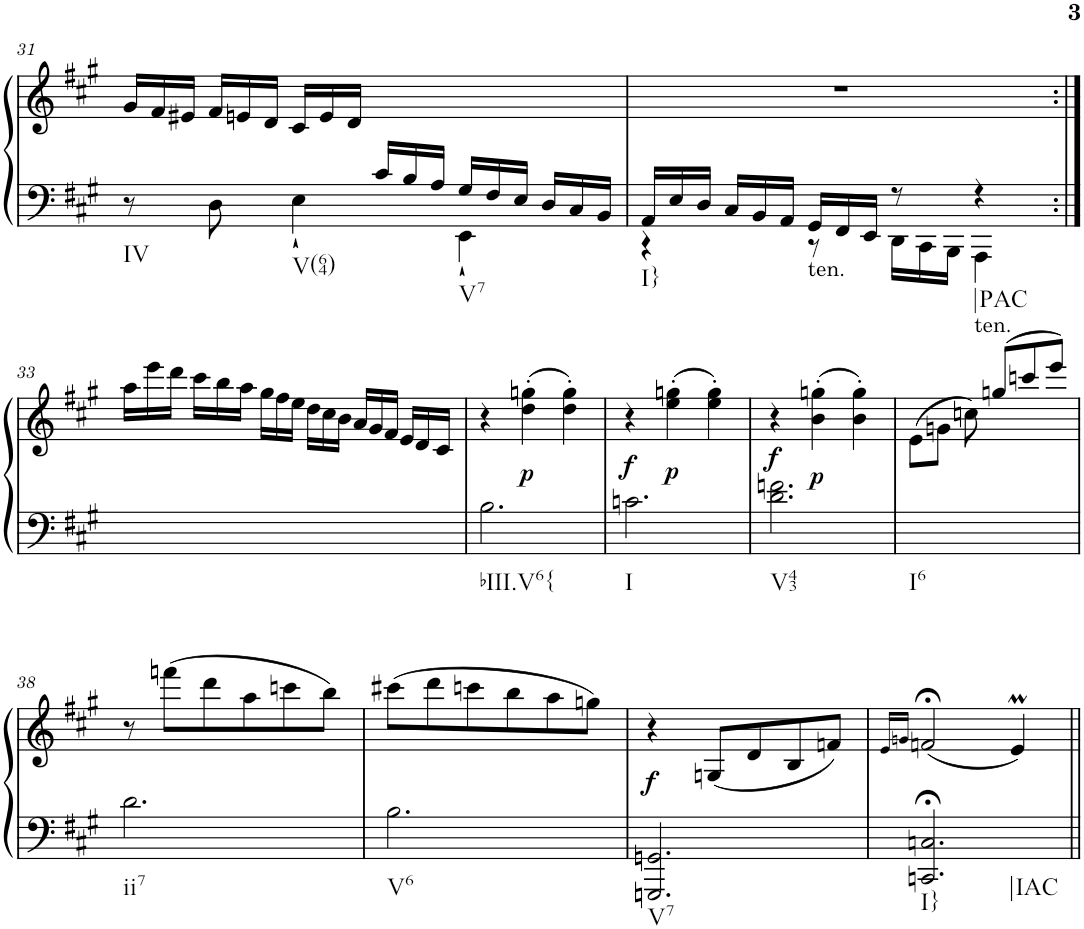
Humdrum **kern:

**kern	**kern	**dynam
*part1	*part1	*part1
*staff2	*staff1	*staff1/2
*I"Harpsichord	*	*
*I'Hch.	*	*
!!LO:PB:g=z
*clefF4	*clefG2	*
*k[f#c#g#]	*k[f#c#g#]	*
*A:	*A:	*
*M3/4	*M3/4	*
=31	=31	=31
*^	*	*
*	*	*Xtuplet	*
!LO:TX:b:t=IV	!	!	!
8r	4.ryy	24g#/LL	.
.	.	24f#/	.
.	.	24e#X/JJ	.
8D\	.	24f#/LL	.
.	.	24en/	.
.	.	24d/JJ	.
!LO:TX:b:t=V(64)	!	!	!
4E`\	.	24c#/LL	.
.	.	24e/	.
.	.	24d/JJ	.
*	*Xtuplet	*	*
.	24c#/LL	4.ryy	.
.	24B/	.	.
.	24A/JJ	.	.
!LO:TX:b:t=V7	!	!	!
4EE`\	24G#/LL	.	.
.	24F#/	.	.
.	24E/JJ	.	.
.	24D/LL	.	.
.	24C#/	.	.
.	24BB/JJ	.	.
=32	=32	=32	=32
!LO:TX:b:t=I}	!	!	!
24AA/LL	4r	2.r	.
24E/	.	.	.
24D/JJ	.	.	.
24C#/LL	.	.	.
24BB/	.	.	.
24AA/JJ	.	.	.
!LO:TX:b:t=ten.	!	!	!
24GG#/LL	8r	.	.
24FF#/	.	.	.
24EE/JJ	.	.	.
8r	24DD\LL	.	.
.	24CC#\	.	.
.	24BBB\JJ	.	.
!LO:TX:b:t=ten.	!	!	!
!LO:TX:b:t=|PAC	!	!	!
4r	4AAA\	.	.
*v	*v	*	*
!!LO:LB:g=z
=33:|!	=33:|!	=33:|!
2.ryy	24aa\LL	.
.	24eee\	.
.	24ddd\JJ	.
.	24ccc#\LL	.
.	24bb\	.
.	24aa\JJ	.
.	24gg#\LL	.
.	24ff#\	.
.	24ee\JJ	.
.	24dd\LL	.
.	24cc#\	.
.	24b\JJ	.
.	24a/LL	.
.	24g#/	.
.	24f#/JJ	.
.	24e/LL	.
.	24d/	.
.	24c#/JJ	.
=34	=34	=34
!LO:TX:b:t=bIII.V6{	!	!
2.B\	4r	.
!	!	!LO:DY:b
.	(>4dd\' 4ggn\'	p
.	4dd\' 4gg\')	.
=35	=35	=35
!LO:TX:b:t=I	!	!
!	!	!LO:DY:b
2.cn\	4r	f
!	!	!LO:DY:b
.	(>4ee\' 4ggn\'	p
.	4ee\' 4gg\')	.
=36	=36	=36
!LO:TX:b:t=V43	!	!
!	!	!LO:DY:b
2.d\ 2.fn\	4r	f
!	!	!LO:DY:b
.	(>4b\' 4ggn\'	p
.	4b\' 4gg\')	.
=37	=37	=37
!LO:TX:b:t=I6	!	!
2.ryy	(>8e\L	.
.	8gn\J	.
.	8ccn\)	.
.	(>8ggn/L	.
.	8cccn/	.
.	8eee/J)	.
!!LO:LB:g=z
=38	=38	=38
!LO:TX:b:t=ii7	!	!
2.d\	8r	.
.	(>8fffn\L	.
.	8ddd\	.
.	8aa\	.
.	8cccn\	.
.	8bb\J)	.
=39	=39	=39
!LO:TX:b:t=V6	!	!
2.B\	(>8ccc#X\L	.
.	8ddd\	.
.	8cccn\	.
.	8bb\	.
.	8aa\	.
.	8ggn\J)	.
=40	=40	=40
!LO:TX:b:t=V7	!	!
!	!	!LO:DY:b
2.GGGn/ 2.GGn/	4r	f
.	(<8Gn/L	.
.	8d/	.
.	8B/	.
.	8fn/J)	.
=41	=41	=41
.	16qe/LL	.
.	16qgn/JJ	.
!LO:TX:b:t=I}	!	!
!LO:TX:b:t=|IAC	!	!
2.CCn/;< 2.Cn/;<	(<2fn;</	.
.	4eM/)	.
=||	=||	=||
*-	*-	*-
